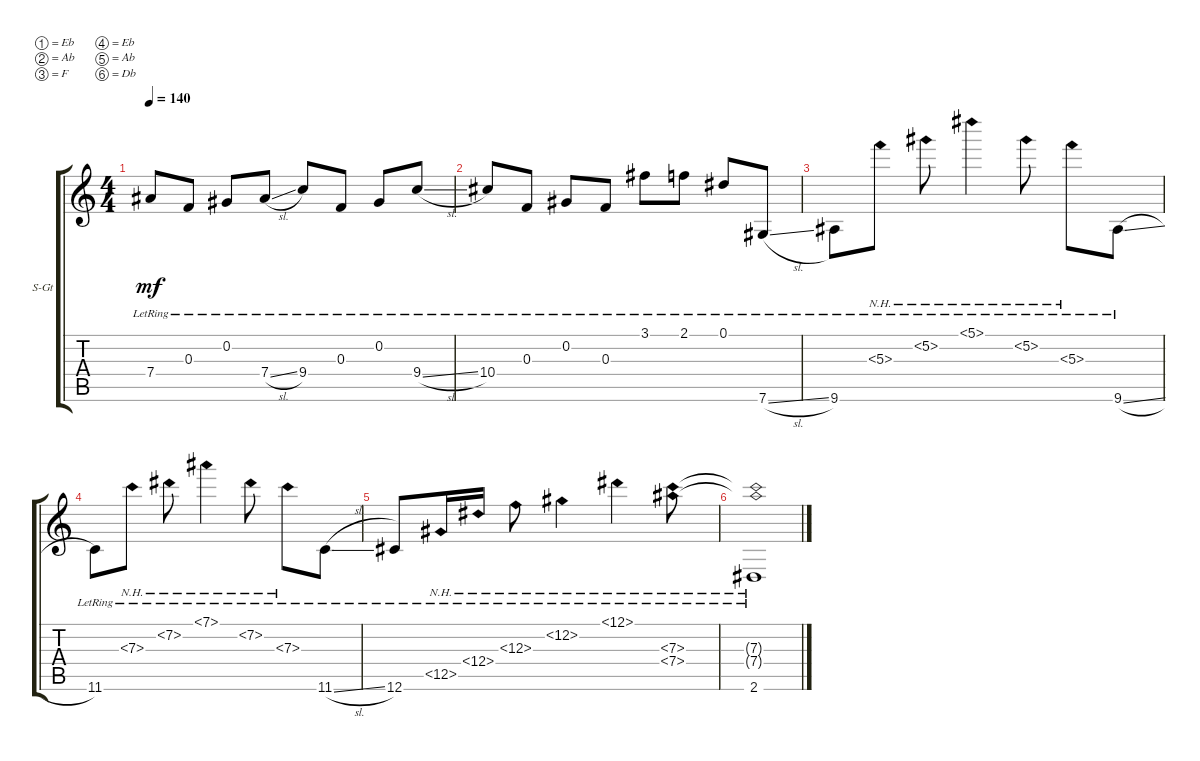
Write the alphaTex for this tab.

\defaultSystemsLayout 4
\bracketExtendMode groupsimilarinstruments
\firstSystemTrackNameOrientation horizontal
\otherSystemsTrackNameOrientation horizontal
\track ("Steel Guitar" "S-Gt") {instrument acousticguitarsteel}
\staff {score tabs}
\tuning (Eb4 Ab3 F3 Eb3 Ab2 Db2)
\ts (4 4)
\tempo 140
\clef g2
\ks c
7.4{lr}.8{dy mf} 0.3{lr}.8 0.2{lr}.8 7.4{sl lr}.8 9.4{lr}.8 0.3{lr}.8 0.2{lr}.8 9.4{sl lr}.8 |
10.4{lr}.8 0.3{lr}.8 0.2{lr}.8 0.3{lr}.8 3.1{lr}.8 2.1{lr}.8 0.1{lr}.8 7.6{sl lr}.8 |
9.6{lr}.8 5.3{nh lr}.8 5.2{nh lr}.8 5.1{nh lr}.4 5.2{nh lr}.8 5.3{nh lr}.8 9.6{sl lr}.8 |
11.6{lr}.8 7.3{nh lr}.8 7.2{nh lr}.8 7.1{nh lr}.4 7.2{nh lr}.8 7.3{nh lr}.8 11.6{sl lr}.8 |
12.6{lr}.8 12.5{nh lr}.16 12.4{nh lr}.16 12.3{nh lr}.8 12.2{nh lr}.4 12.1{nh lr}.4 (7.3{nh lr} 7.4{nh lr}).8 |
(2.6{lr} 7.3{nh lr t} 7.4{nh lr t}).1
